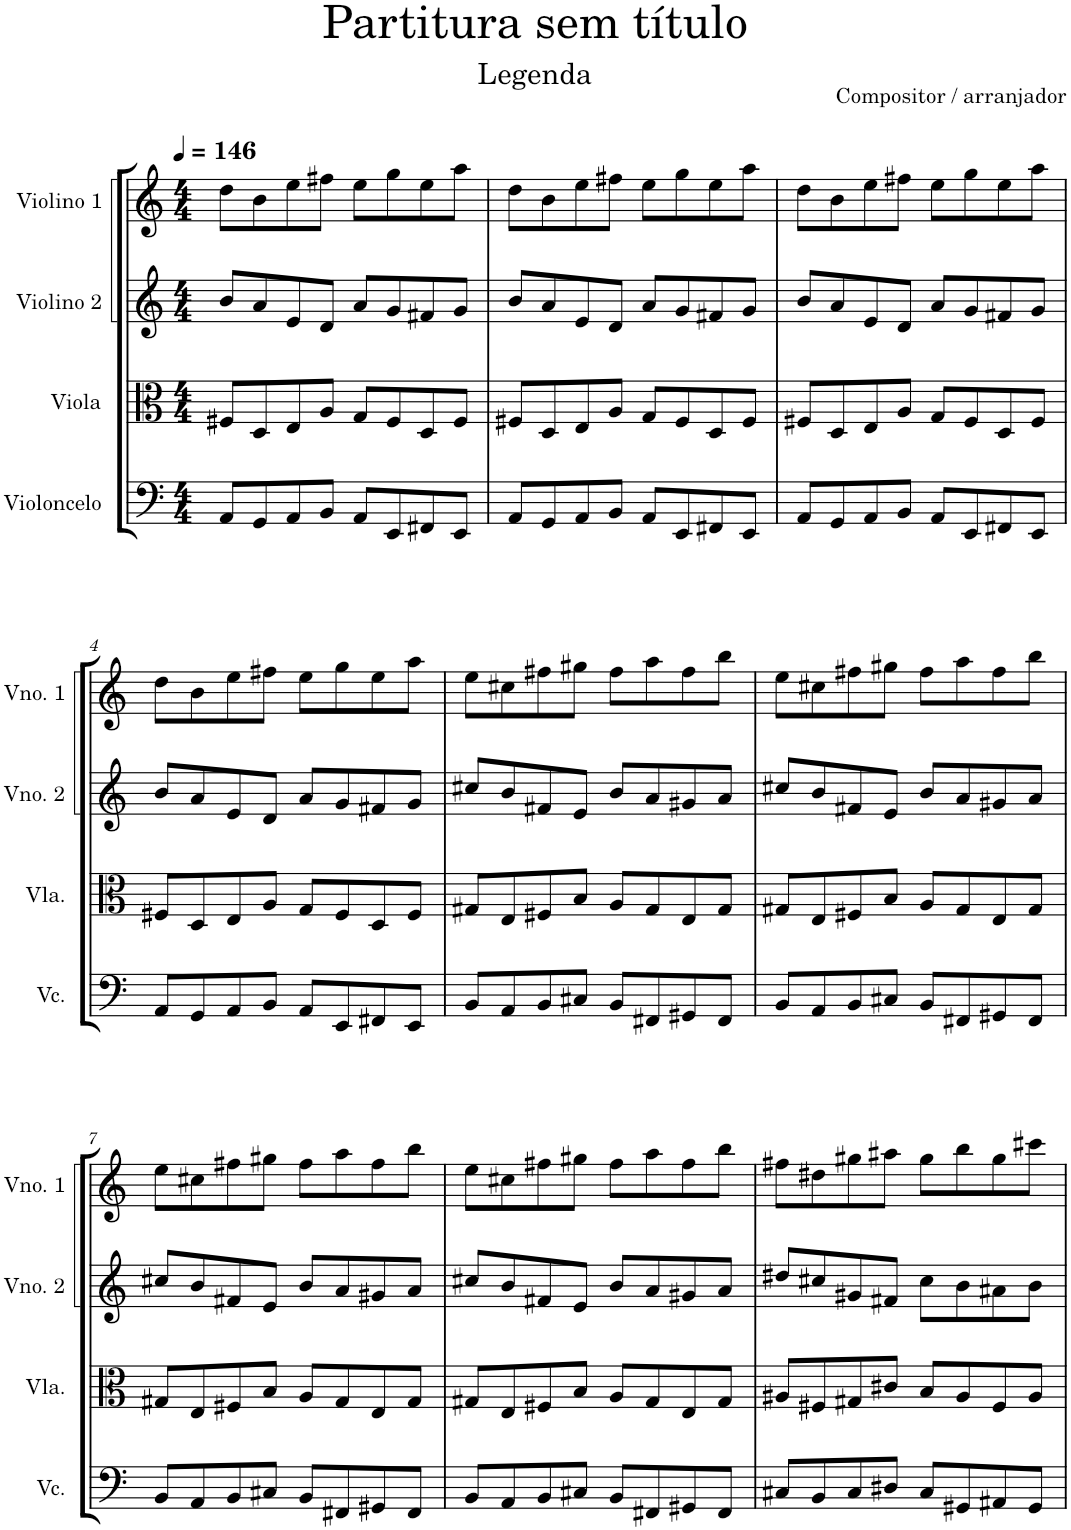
**kern	**kern	**kern	**kern
*part4	*part3	*part2	*part1
*staff4	*staff3	*staff2	*staff1
*I"Violoncelo	*I"Viola	*I"Violino 2	*I"Violino 1
*I'Vc.	*I'Vla.	*I'Vno. 2	*I'Vno. 1
*clefF4	*clefC3	*clefG2	*clefG2
*k[]	*k[]	*k[]	*k[]
*M4/4	*M4/4	*M4/4	*M4/4
*MM146	*MM146	*MM146	*MM146
=1	=1	=1	=1
8AA/L	8F#X/L	8b/L	8dd\L
8GG/	8D/	8a/	8b\
8AA/	8E/	8e/	8ee\
8BB/J	8A/J	8d/J	8ff#X\J
8AA/L	8G/L	8a/L	8ee\L
8EE/	8F#/	8g/	8gg\
8FF#X/	8D/	8f#X/	8ee\
8EE/J	8F#/J	8g/J	8aa\J
=2	=2	=2	=2
8AA/L	8F#X/L	8b/L	8dd\L
8GG/	8D/	8a/	8b\
8AA/	8E/	8e/	8ee\
8BB/J	8A/J	8d/J	8ff#X\J
8AA/L	8G/L	8a/L	8ee\L
8EE/	8F#/	8g/	8gg\
8FF#X/	8D/	8f#X/	8ee\
8EE/J	8F#/J	8g/J	8aa\J
=3	=3	=3	=3
8AA/L	8F#X/L	8b/L	8dd\L
8GG/	8D/	8a/	8b\
8AA/	8E/	8e/	8ee\
8BB/J	8A/J	8d/J	8ff#X\J
8AA/L	8G/L	8a/L	8ee\L
8EE/	8F#/	8g/	8gg\
8FF#X/	8D/	8f#X/	8ee\
8EE/J	8F#/J	8g/J	8aa\J
!!LO:LB:g=z
=4	=4	=4	=4
8AA/L	8F#X/L	8b/L	8dd\L
8GG/	8D/	8a/	8b\
8AA/	8E/	8e/	8ee\
8BB/J	8A/J	8d/J	8ff#X\J
8AA/L	8G/L	8a/L	8ee\L
8EE/	8F#/	8g/	8gg\
8FF#X/	8D/	8f#X/	8ee\
8EE/J	8F#/J	8g/J	8aa\J
=5	=5	=5	=5
8BB/L	8G#X/L	8cc#X/L	8ee\L
8AA/	8E/	8b/	8cc#X\
8BB/	8F#X/	8f#X/	8ff#X\
8C#X/J	8B/J	8e/J	8gg#X\J
8BB/L	8A/L	8b/L	8ff#\L
8FF#X/	8G#/	8a/	8aa\
8GG#X/	8E/	8g#X/	8ff#\
8FF#/J	8G#/J	8a/J	8bb\J
=6	=6	=6	=6
8BB/L	8G#X/L	8cc#X/L	8ee\L
8AA/	8E/	8b/	8cc#X\
8BB/	8F#X/	8f#X/	8ff#X\
8C#X/J	8B/J	8e/J	8gg#X\J
8BB/L	8A/L	8b/L	8ff#\L
8FF#X/	8G#/	8a/	8aa\
8GG#X/	8E/	8g#X/	8ff#\
8FF#/J	8G#/J	8a/J	8bb\J
!!LO:LB:g=z
=7	=7	=7	=7
8BB/L	8G#X/L	8cc#X/L	8ee\L
8AA/	8E/	8b/	8cc#X\
8BB/	8F#X/	8f#X/	8ff#X\
8C#X/J	8B/J	8e/J	8gg#X\J
8BB/L	8A/L	8b/L	8ff#\L
8FF#X/	8G#/	8a/	8aa\
8GG#X/	8E/	8g#X/	8ff#\
8FF#/J	8G#/J	8a/J	8bb\J
=8	=8	=8	=8
8BB/L	8G#X/L	8cc#X/L	8ee\L
8AA/	8E/	8b/	8cc#X\
8BB/	8F#X/	8f#X/	8ff#X\
8C#X/J	8B/J	8e/J	8gg#X\J
8BB/L	8A/L	8b/L	8ff#\L
8FF#X/	8G#/	8a/	8aa\
8GG#X/	8E/	8g#X/	8ff#\
8FF#/J	8G#/J	8a/J	8bb\J
=9	=9	=9	=9
8C#X/L	8A#X/L	8dd#X/L	8ff#X\L
8BB/	8F#X/	8cc#X/	8dd#X\
8C#/	8G#X/	8g#X/	8gg#X\
8D#X/J	8c#X/J	8f#X/J	8aa#X\J
8C#/L	8B/L	8cc#\L	8gg#\L
8GG#X/	8A#/	8b\	8bb\
8AA#X/	8F#/	8a#X\	8gg#\
8GG#/J	8A#/J	8b\J	8ccc#X\J
=	=	=	=
*-	*-	*-	*-
